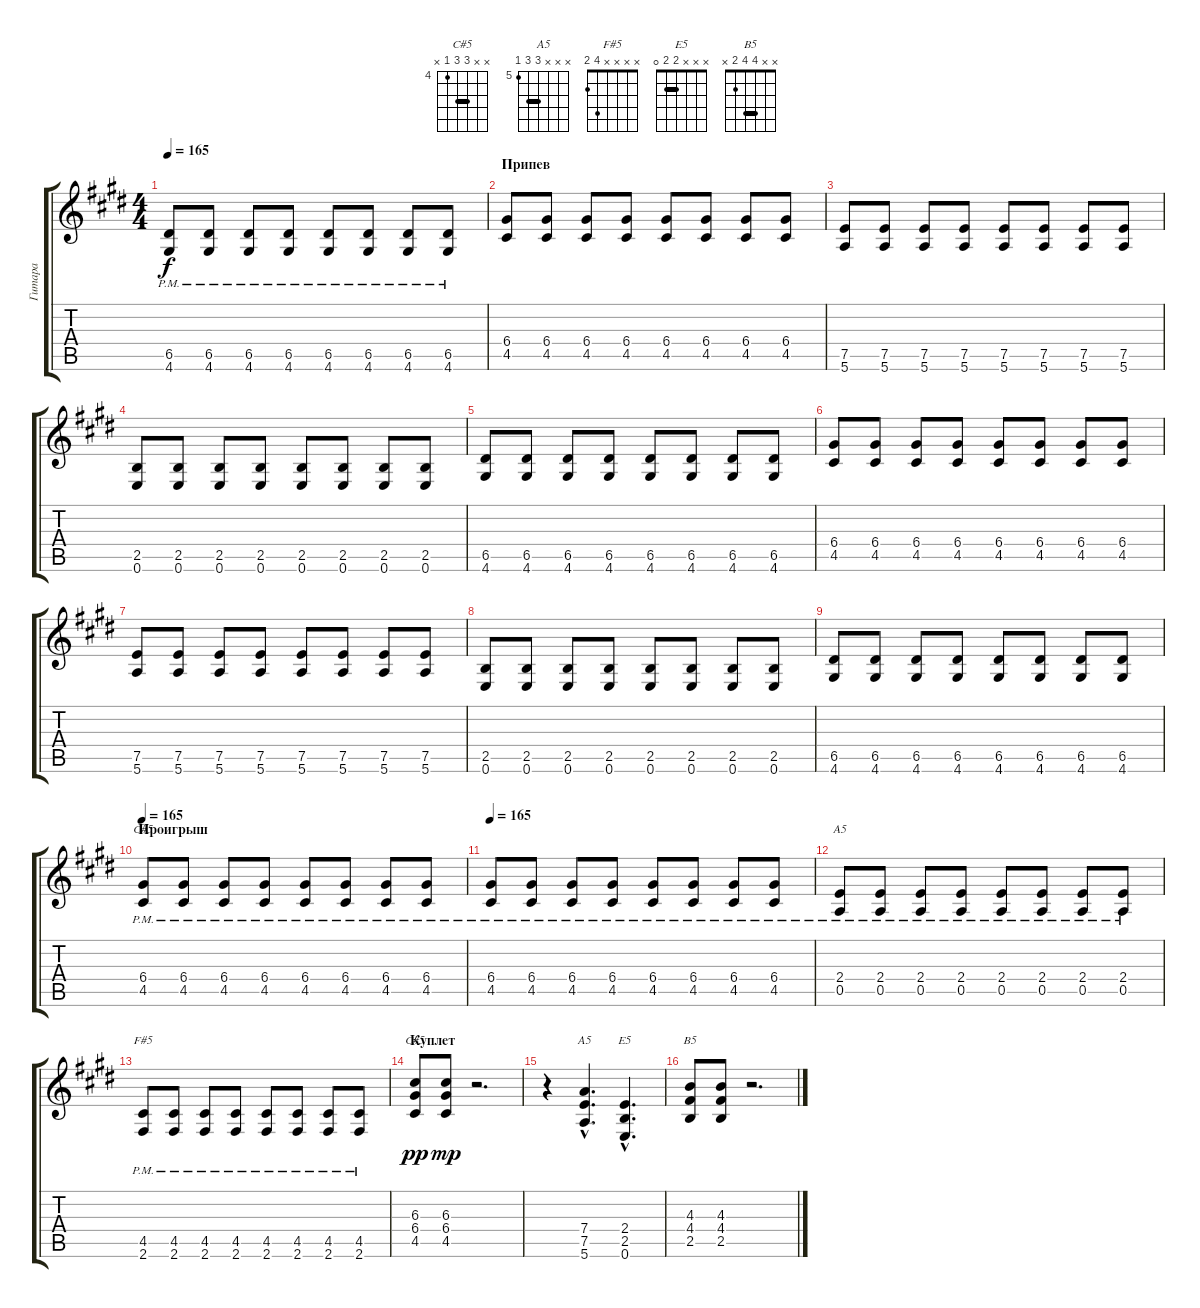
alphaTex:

\track ("Гитара" "Гитара") {instrument overdrivenguitar}
\staff {score tabs}
\tuning (E4 B3 G3 D3 A2 E2) {hide}
\chord ("C#5" x x x 6 4 x) {firstfret 4}
\chord ("A5" x x x 2 0 x)
\chord ("F#5" x x x x 4 2)
\chord ("C#5" x x 6 6 4 x) {firstfret 4 barre 6}
\chord ("A5" x x x 7 7 5) {firstfret 5 barre 7}
\chord ("E5" x x x 2 2 0) {barre 2}
\chord ("B5" x x 4 4 2 x) {barre 4}
\ts (4 4)
\tempo 165
\clef g2
\ks e
(6.5{pm} 4.6{pm}).8{dy f} (6.5{pm} 4.6{pm}).8 (6.5{pm} 4.6{pm}).8 (6.5{pm} 4.6{pm}).8 (6.5{pm} 4.6{pm}).8 (6.5{pm} 4.6{pm}).8 (6.5{pm} 4.6{pm}).8 (6.5{pm} 4.6{pm}).8 |
\section ("" "Припев")
(6.4 4.5).8 (6.4 4.5).8 (6.4 4.5).8 (6.4 4.5).8 (6.4 4.5).8 (6.4 4.5).8 (6.4 4.5).8 (6.4 4.5).8 |
(7.5 5.6).8 (7.5 5.6).8 (7.5 5.6).8 (7.5 5.6).8 (7.5 5.6).8 (7.5 5.6).8 (7.5 5.6).8 (7.5 5.6).8 |
(2.5 0.6).8 (2.5 0.6).8 (2.5 0.6).8 (2.5 0.6).8 (2.5 0.6).8 (2.5 0.6).8 (2.5 0.6).8 (2.5 0.6).8 |
(6.5 4.6).8 (6.5 4.6).8 (6.5 4.6).8 (6.5 4.6).8 (6.5 4.6).8 (6.5 4.6).8 (6.5 4.6).8 (6.5 4.6).8 |
(6.4 4.5).8 (6.4 4.5).8 (6.4 4.5).8 (6.4 4.5).8 (6.4 4.5).8 (6.4 4.5).8 (6.4 4.5).8 (6.4 4.5).8 |
(7.5 5.6).8 (7.5 5.6).8 (7.5 5.6).8 (7.5 5.6).8 (7.5 5.6).8 (7.5 5.6).8 (7.5 5.6).8 (7.5 5.6).8 |
(2.5 0.6).8 (2.5 0.6).8 (2.5 0.6).8 (2.5 0.6).8 (2.5 0.6).8 (2.5 0.6).8 (2.5 0.6).8 (2.5 0.6).8 |
(6.5 4.6).8 (6.5 4.6).8 (6.5 4.6).8 (6.5 4.6).8 (6.5 4.6).8 (6.5 4.6).8 (6.5 4.6).8 (6.5 4.6).8 |
\section ("" "Проигрыш")
\tempo 165
(6.4{pm} 4.5{pm}).8{ch "C#5"} (6.4 4.5{pm}).8 (6.4{pm} 4.5{pm}).8 (6.4{pm} 4.5{pm}).8 (6.4{pm} 4.5{pm}).8 (6.4{pm} 4.5{pm}).8 (6.4{pm} 4.5{pm}).8 (6.4{pm} 4.5{pm}).8 |
\tempo 165
(6.4{pm} 4.5{pm}).8 (6.4 4.5{pm}).8 (6.4{pm} 4.5{pm}).8 (6.4{pm} 4.5{pm}).8 (6.4{pm} 4.5{pm}).8 (6.4{pm} 4.5{pm}).8 (6.4{pm} 4.5{pm}).8 (6.4{pm} 4.5{pm}).8 |
(2.4{pm} 0.5{pm}).8{ch "A5"} (2.4{pm} 0.5{pm}).8 (2.4{pm} 0.5{pm}).8 (2.4{pm} 0.5{pm}).8 (2.4{pm} 0.5{pm}).8 (2.4{pm} 0.5{pm}).8 (2.4{pm} 0.5{pm}).8 (2.4{pm} 0.5{pm}).8 |
(4.5{pm} 2.6{pm}).8{ch "F#5"} (4.5{pm} 2.6{pm}).8 (4.5{pm} 2.6{pm}).8 (4.5{pm} 2.6{pm}).8 (4.5{pm} 2.6{pm}).8 (4.5{pm} 2.6{pm}).8 (4.5{pm} 2.6{pm}).8 (4.5{pm} 2.6{pm}).8 |
\section ("" "Куплет")
(6.3 6.4 4.5).8{ch "C#5" dy pp} (6.3 6.4 4.5).8{dy mp} r.2{d} |
r.4 (7.4{hac} 7.5{hac} 5.6{hac}).4{d ch "A5"} (2.4{hac} 2.5{hac} 0.6{hac}).4{d ch "E5"} |
(4.3 4.4 2.5).8{ch "B5"} (4.3 4.4 2.5).8 r.2{d}
